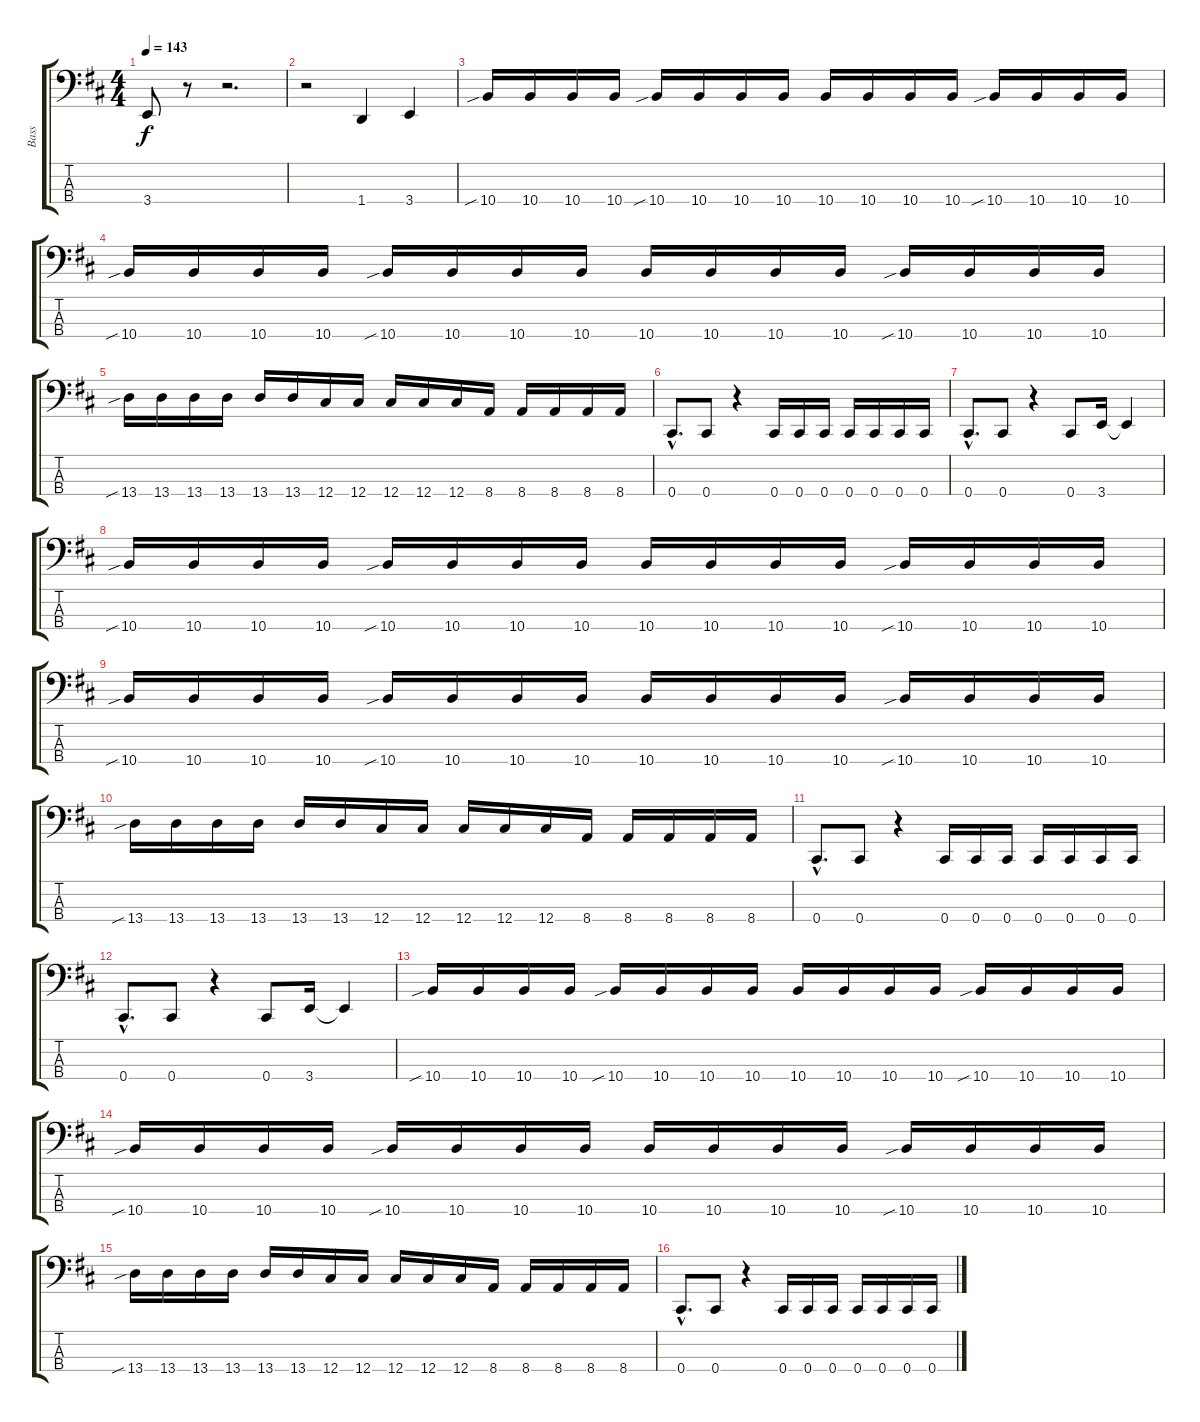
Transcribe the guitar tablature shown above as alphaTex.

\track ("Bass" "Bass") {instrument electricbasspick}
\staff {score tabs}
\tuning (Gb2 Db2 Ab1 Db1) {hide}
\ts (4 4)
\tempo 143
\clef f4
\ks d
3.4.8{dy f} r.8 r.2{d} |
r.2 1.4.4 3.4.4 |
10.4{sib}.16 10.4.16 10.4.16 10.4.16 10.4{sib}.16 10.4.16 10.4.16 10.4.16 10.4.16 10.4.16 10.4.16 10.4.16 10.4{sib}.16 10.4.16 10.4.16 10.4.16 |
10.4{sib}.16 10.4.16 10.4.16 10.4.16 10.4{sib}.16 10.4.16 10.4.16 10.4.16 10.4.16 10.4.16 10.4.16 10.4.16 10.4{sib}.16 10.4.16 10.4.16 10.4.16 |
13.4{sib}.16 13.4.16 13.4.16 13.4.16 13.4.16 13.4.16 12.4.16 12.4.16 12.4.16 12.4.16 12.4.16 8.4.16 8.4.16 8.4.16 8.4.16 8.4.16 |
0.4{hac}.8{d} 0.4.8 r.4 0.4.16 0.4.16 0.4.16 0.4.16 0.4.16 0.4.16 0.4.16 |
0.4{hac}.8{d} 0.4.8 r.4 0.4.8 3.4.16 3.4{t}.4 |
10.4{sib}.16 10.4.16 10.4.16 10.4.16 10.4{sib}.16 10.4.16 10.4.16 10.4.16 10.4.16 10.4.16 10.4.16 10.4.16 10.4{sib}.16 10.4.16 10.4.16 10.4.16 |
10.4{sib}.16 10.4.16 10.4.16 10.4.16 10.4{sib}.16 10.4.16 10.4.16 10.4.16 10.4.16 10.4.16 10.4.16 10.4.16 10.4{sib}.16 10.4.16 10.4.16 10.4.16 |
13.4{sib}.16 13.4.16 13.4.16 13.4.16 13.4.16 13.4.16 12.4.16 12.4.16 12.4.16 12.4.16 12.4.16 8.4.16 8.4.16 8.4.16 8.4.16 8.4.16 |
0.4{hac}.8{d} 0.4.8 r.4 0.4.16 0.4.16 0.4.16 0.4.16 0.4.16 0.4.16 0.4.16 |
0.4{hac}.8{d} 0.4.8 r.4 0.4.8 3.4.16 3.4{t}.4 |
10.4{sib}.16 10.4.16 10.4.16 10.4.16 10.4{sib}.16 10.4.16 10.4.16 10.4.16 10.4.16 10.4.16 10.4.16 10.4.16 10.4{sib}.16 10.4.16 10.4.16 10.4.16 |
10.4{sib}.16 10.4.16 10.4.16 10.4.16 10.4{sib}.16 10.4.16 10.4.16 10.4.16 10.4.16 10.4.16 10.4.16 10.4.16 10.4{sib}.16 10.4.16 10.4.16 10.4.16 |
13.4{sib}.16 13.4.16 13.4.16 13.4.16 13.4.16 13.4.16 12.4.16 12.4.16 12.4.16 12.4.16 12.4.16 8.4.16 8.4.16 8.4.16 8.4.16 8.4.16 |
0.4{hac}.8{d} 0.4.8 r.4 0.4.16 0.4.16 0.4.16 0.4.16 0.4.16 0.4.16 0.4.16
